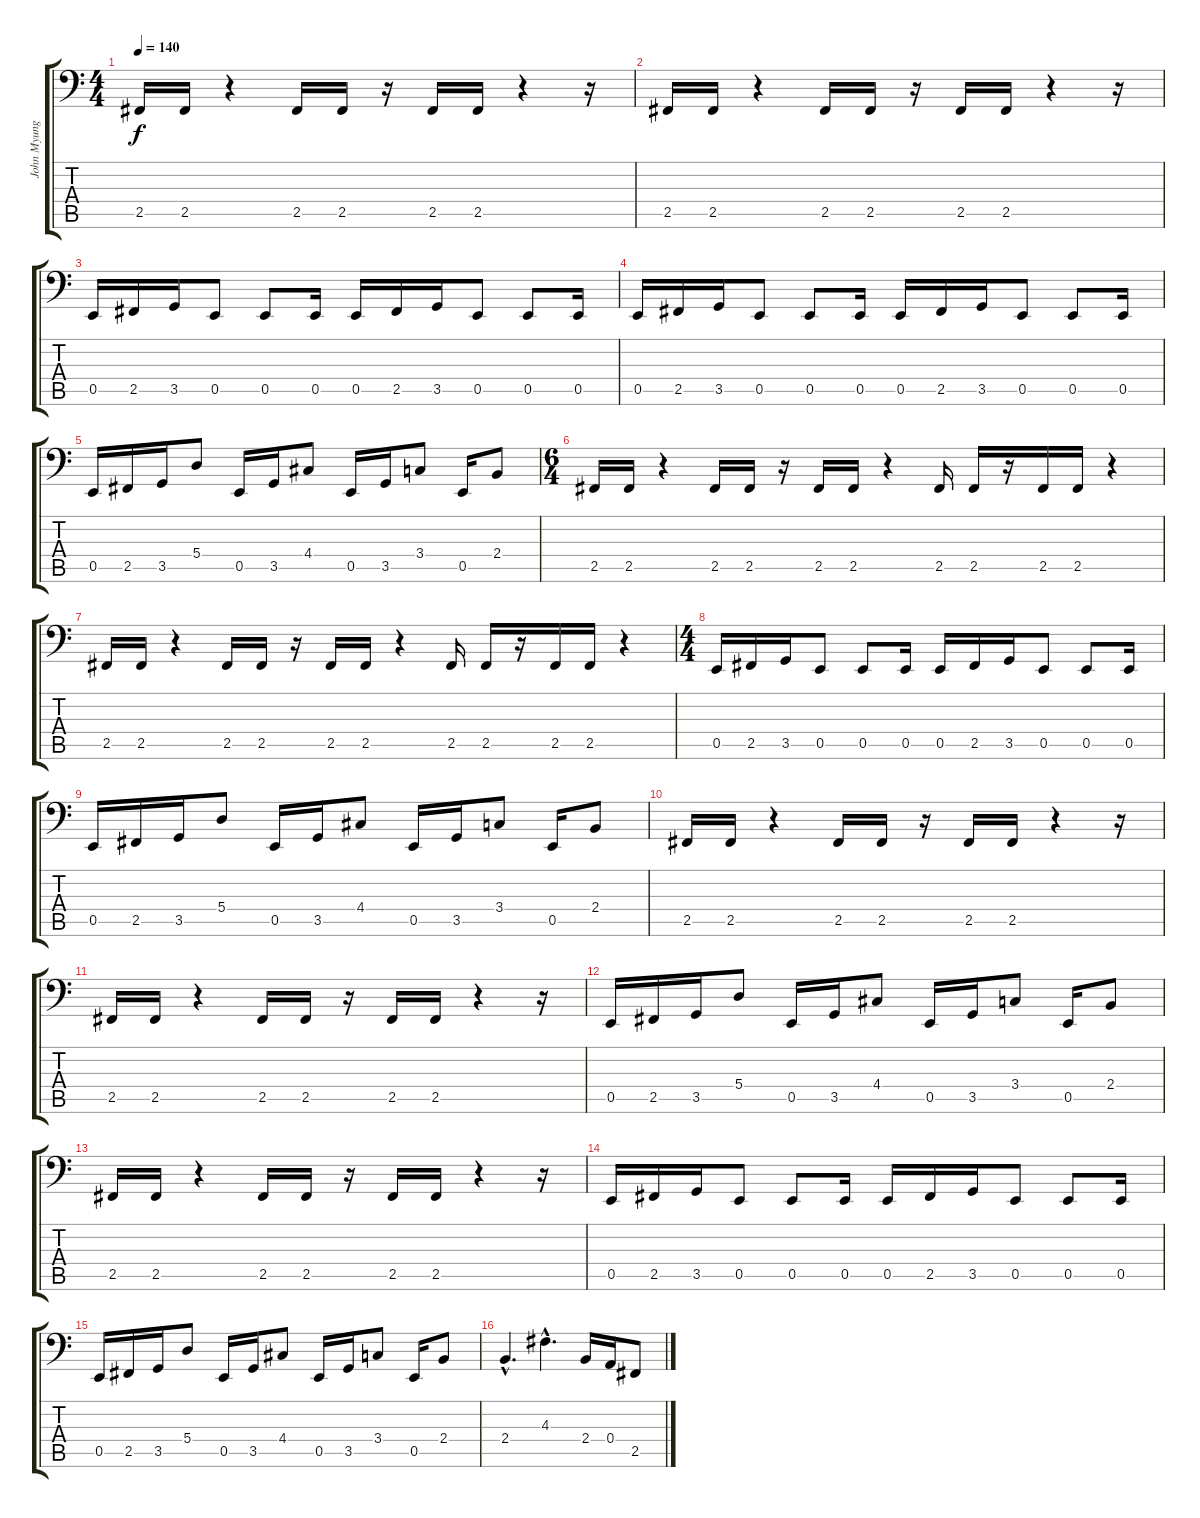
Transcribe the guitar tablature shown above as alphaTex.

\track ("John Myung - 6 Strings Bass" "John Myung") {instrument electricbassfinger}
\staff {score tabs}
\tuning (C3 G2 D2 A1 E1 B0) {hide}
\ts (4 4)
\tempo 140
\clef f4
\ks c
2.5.16{dy f} 2.5.16 r.4 2.5.16 2.5.16 r.16 2.5.16 2.5.16 r.4 r.16 |
2.5.16 2.5.16 r.4 2.5.16 2.5.16 r.16 2.5.16 2.5.16 r.4 r.16 |
0.5.16 2.5.16 3.5.16 0.5.8 0.5.8 0.5.16 0.5.16 2.5.16 3.5.16 0.5.8 0.5.8 0.5.16 |
0.5.16 2.5.16 3.5.16 0.5.8 0.5.8 0.5.16 0.5.16 2.5.16 3.5.16 0.5.8 0.5.8 0.5.16 |
0.5.16 2.5.16 3.5.16 5.4.8 0.5.16 3.5.16 4.4.8 0.5.16 3.5.16 3.4.8 0.5.16 2.4.8 |
\ts (6 4)
2.5.16 2.5.16 r.4 2.5.16 2.5.16 r.16 2.5.16 2.5.16 r.4 2.5.16 2.5.16 r.16 2.5.16 2.5.16 r.4 |
2.5.16 2.5.16 r.4 2.5.16 2.5.16 r.16 2.5.16 2.5.16 r.4 2.5.16 2.5.16 r.16 2.5.16 2.5.16 r.4 |
\ts (4 4)
0.5.16 2.5.16 3.5.16 0.5.8 0.5.8 0.5.16 0.5.16 2.5.16 3.5.16 0.5.8 0.5.8 0.5.16 |
0.5.16 2.5.16 3.5.16 5.4.8 0.5.16 3.5.16 4.4.8 0.5.16 3.5.16 3.4.8 0.5.16 2.4.8 |
2.5.16 2.5.16 r.4 2.5.16 2.5.16 r.16 2.5.16 2.5.16 r.4 r.16 |
2.5.16 2.5.16 r.4 2.5.16 2.5.16 r.16 2.5.16 2.5.16 r.4 r.16 |
0.5.16 2.5.16 3.5.16 5.4.8 0.5.16 3.5.16 4.4.8 0.5.16 3.5.16 3.4.8 0.5.16 2.4.8 |
2.5.16 2.5.16 r.4 2.5.16 2.5.16 r.16 2.5.16 2.5.16 r.4 r.16 |
0.5.16 2.5.16 3.5.16 0.5.8 0.5.8 0.5.16 0.5.16 2.5.16 3.5.16 0.5.8 0.5.8 0.5.16 |
0.5.16 2.5.16 3.5.16 5.4.8 0.5.16 3.5.16 4.4.8 0.5.16 3.5.16 3.4.8 0.5.16 2.4.8 |
2.4{hac}.4{d} 4.3{hac}.4{d} 2.4.16 0.4.16 2.5.8
